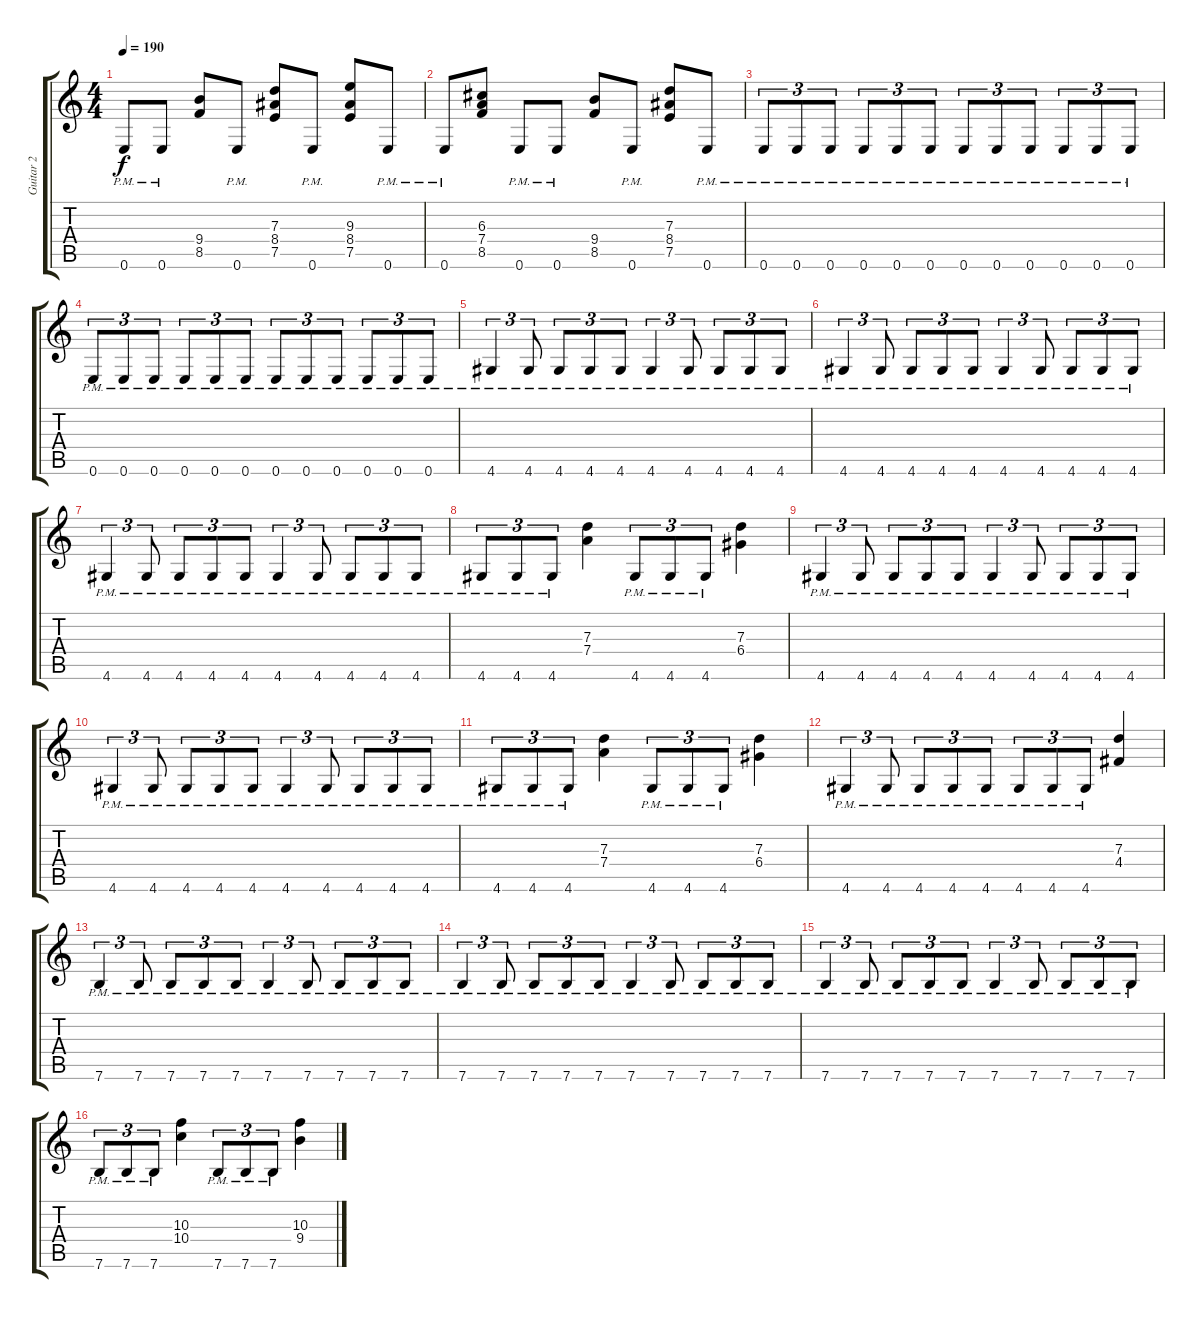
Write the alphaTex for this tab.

\track ("Guitar 2" "Guitar 2") {instrument distortionguitar}
\staff {score tabs}
\tuning (E4 B3 G3 D3 A2 E2) {hide}
\ts (4 4)
\tempo 190
\clef g2
\ks c
0.6{pm}.8{dy f} 0.6{pm}.8 (9.4 8.5).8 0.6{pm}.8 (7.3 8.4 7.5).8 0.6{pm}.8 (9.3 8.4 7.5).8 0.6{pm}.8 |
0.6{pm}.8 (6.3 7.4 8.5).8 0.6{pm}.8 0.6{pm}.8 (9.4 8.5).8 0.6{pm}.8 (7.3 8.4 7.5).8 0.6{pm}.8 |
0.6{pm}.8{tu (3 2)} 0.6{pm}.8{tu (3 2)} 0.6{pm}.8{tu (3 2)} 0.6{pm}.8{tu (3 2)} 0.6{pm}.8{tu (3 2)} 0.6{pm}.8{tu (3 2)} 0.6{pm}.8{tu (3 2)} 0.6{pm}.8{tu (3 2)} 0.6{pm}.8{tu (3 2)} 0.6{pm}.8{tu (3 2)} 0.6{pm}.8{tu (3 2)} 0.6{pm}.8{tu (3 2)} |
0.6{pm}.8{tu (3 2)} 0.6{pm}.8{tu (3 2)} 0.6{pm}.8{tu (3 2)} 0.6{pm}.8{tu (3 2)} 0.6{pm}.8{tu (3 2)} 0.6{pm}.8{tu (3 2)} 0.6{pm}.8{tu (3 2)} 0.6{pm}.8{tu (3 2)} 0.6{pm}.8{tu (3 2)} 0.6{pm}.8{tu (3 2)} 0.6{pm}.8{tu (3 2)} 0.6{pm}.8{tu (3 2)} |
4.6{pm}.4{tu (3 2)} 4.6{pm}.8{tu (3 2)} 4.6{pm}.8{tu (3 2)} 4.6{pm}.8{tu (3 2)} 4.6{pm}.8{tu (3 2)} 4.6{pm}.4{tu (3 2)} 4.6{pm}.8{tu (3 2)} 4.6{pm}.8{tu (3 2)} 4.6{pm}.8{tu (3 2)} 4.6{pm}.8{tu (3 2)} |
4.6{pm}.4{tu (3 2)} 4.6{pm}.8{tu (3 2)} 4.6{pm}.8{tu (3 2)} 4.6{pm}.8{tu (3 2)} 4.6{pm}.8{tu (3 2)} 4.6{pm}.4{tu (3 2)} 4.6{pm}.8{tu (3 2)} 4.6{pm}.8{tu (3 2)} 4.6{pm}.8{tu (3 2)} 4.6{pm}.8{tu (3 2)} |
4.6{pm}.4{tu (3 2)} 4.6{pm}.8{tu (3 2)} 4.6{pm}.8{tu (3 2)} 4.6{pm}.8{tu (3 2)} 4.6{pm}.8{tu (3 2)} 4.6{pm}.4{tu (3 2)} 4.6{pm}.8{tu (3 2)} 4.6{pm}.8{tu (3 2)} 4.6{pm}.8{tu (3 2)} 4.6{pm}.8{tu (3 2)} |
4.6{pm}.8{tu (3 2)} 4.6{pm}.8{tu (3 2)} 4.6{pm}.8{tu (3 2)} (7.3 7.4).4 4.6{pm}.8{tu (3 2)} 4.6{pm}.8{tu (3 2)} 4.6{pm}.8{tu (3 2)} (7.3 6.4).4 |
4.6{pm}.4{tu (3 2)} 4.6{pm}.8{tu (3 2)} 4.6{pm}.8{tu (3 2)} 4.6{pm}.8{tu (3 2)} 4.6{pm}.8{tu (3 2)} 4.6{pm}.4{tu (3 2)} 4.6{pm}.8{tu (3 2)} 4.6{pm}.8{tu (3 2)} 4.6{pm}.8{tu (3 2)} 4.6{pm}.8{tu (3 2)} |
4.6{pm}.4{tu (3 2)} 4.6{pm}.8{tu (3 2)} 4.6{pm}.8{tu (3 2)} 4.6{pm}.8{tu (3 2)} 4.6{pm}.8{tu (3 2)} 4.6{pm}.4{tu (3 2)} 4.6{pm}.8{tu (3 2)} 4.6{pm}.8{tu (3 2)} 4.6{pm}.8{tu (3 2)} 4.6{pm}.8{tu (3 2)} |
4.6{pm}.8{tu (3 2)} 4.6{pm}.8{tu (3 2)} 4.6{pm}.8{tu (3 2)} (7.3 7.4).4 4.6{pm}.8{tu (3 2)} 4.6{pm}.8{tu (3 2)} 4.6{pm}.8{tu (3 2)} (7.3 6.4).4 |
4.6{pm}.4{tu (3 2)} 4.6{pm}.8{tu (3 2)} 4.6{pm}.8{tu (3 2)} 4.6{pm}.8{tu (3 2)} 4.6{pm}.8{tu (3 2)} 4.6{pm}.8{tu (3 2)} 4.6{pm}.8{tu (3 2)} 4.6{pm}.8{tu (3 2)} (7.3 4.4).4 |
7.6{pm}.4{tu (3 2)} 7.6{pm}.8{tu (3 2)} 7.6{pm}.8{tu (3 2)} 7.6{pm}.8{tu (3 2)} 7.6{pm}.8{tu (3 2)} 7.6{pm}.4{tu (3 2)} 7.6{pm}.8{tu (3 2)} 7.6{pm}.8{tu (3 2)} 7.6{pm}.8{tu (3 2)} 7.6{pm}.8{tu (3 2)} |
7.6{pm}.4{tu (3 2)} 7.6{pm}.8{tu (3 2)} 7.6{pm}.8{tu (3 2)} 7.6{pm}.8{tu (3 2)} 7.6{pm}.8{tu (3 2)} 7.6{pm}.4{tu (3 2)} 7.6{pm}.8{tu (3 2)} 7.6{pm}.8{tu (3 2)} 7.6{pm}.8{tu (3 2)} 7.6{pm}.8{tu (3 2)} |
7.6{pm}.4{tu (3 2)} 7.6{pm}.8{tu (3 2)} 7.6{pm}.8{tu (3 2)} 7.6{pm}.8{tu (3 2)} 7.6{pm}.8{tu (3 2)} 7.6{pm}.4{tu (3 2)} 7.6{pm}.8{tu (3 2)} 7.6{pm}.8{tu (3 2)} 7.6{pm}.8{tu (3 2)} 7.6{pm}.8{tu (3 2)} |
7.6{pm}.8{tu (3 2)} 7.6{pm}.8{tu (3 2)} 7.6{pm}.8{tu (3 2)} (10.3 10.4).4 7.6{pm}.8{tu (3 2)} 7.6{pm}.8{tu (3 2)} 7.6{pm}.8{tu (3 2)} (10.3 9.4).4
